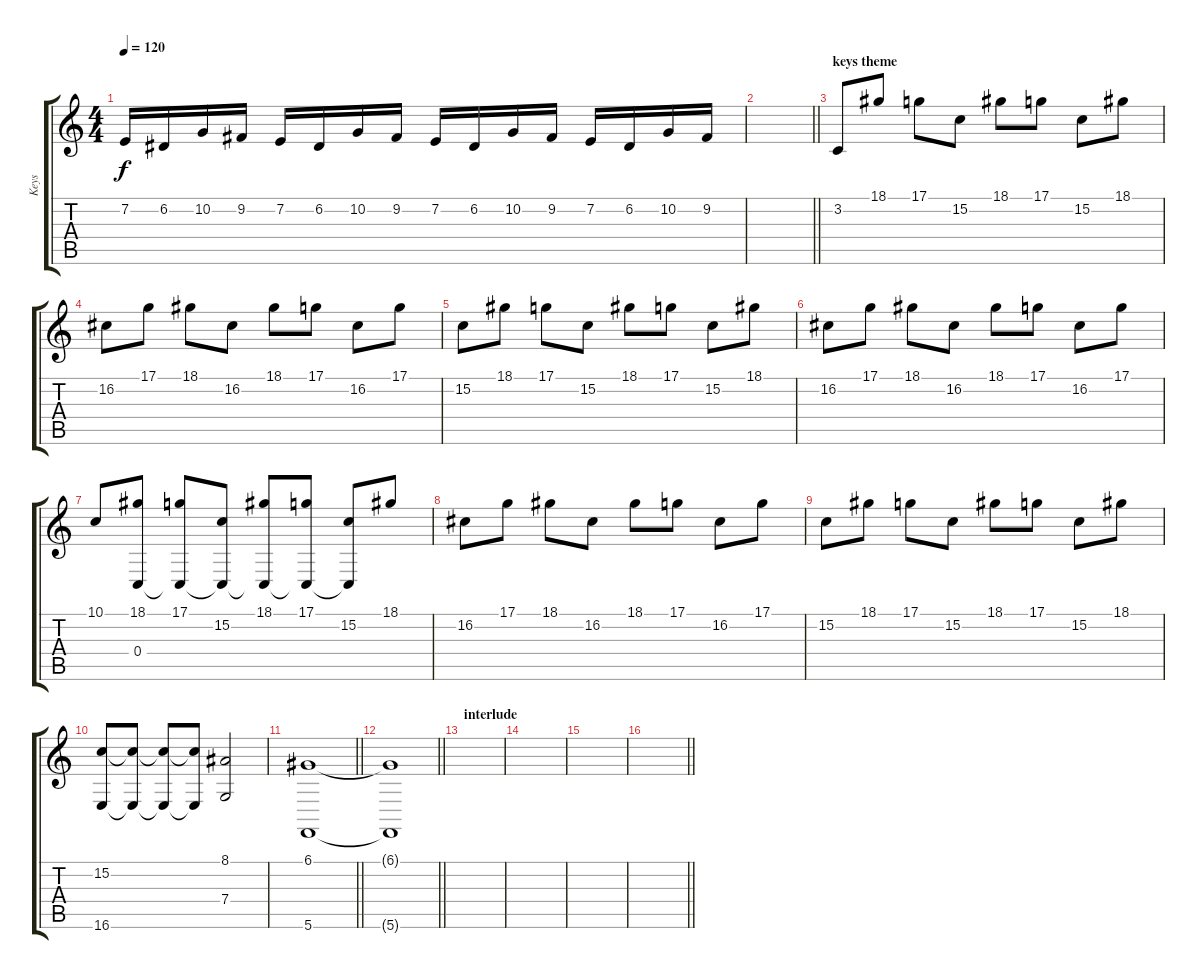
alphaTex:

\track ("Keys" "Keys") {instrument electricgrandpiano}
\staff {score tabs}
\tuning (D4 A3 F3 C3 G2 C2) {hide}
\ts (4 4)
\tempo 120
\clef g2
\ks c
7.2.16{dy f} 6.2.16 10.2.16 9.2.16 7.2.16 6.2.16 10.2.16 9.2.16 7.2.16 6.2.16 10.2.16 9.2.16 7.2.16 6.2.16 10.2.16 9.2.16 |
\barLineRight lightlight
|
\section ("" "keys theme")
3.2.8 18.1.8 17.1.8 15.2.8 18.1.8 17.1.8 15.2.8 18.1.8 |
16.2.8 17.1.8 18.1.8 16.2.8 18.1.8 17.1.8 16.2.8 17.1.8 |
15.2.8 18.1.8 17.1.8 15.2.8 18.1.8 17.1.8 15.2.8 18.1.8 |
16.2.8 17.1.8 18.1.8 16.2.8 18.1.8 17.1.8 16.2.8 17.1.8 |
10.1.8 (18.1 0.4).8 (17.1 0.4{t}).8 (15.2 0.4{t}).8 (18.1 0.4{t}).8 (17.1 0.4{t}).8 (15.2 0.4{t}).8 18.1.8 |
16.2.8 17.1.8 18.1.8 16.2.8 18.1.8 17.1.8 16.2.8 17.1.8 |
15.2.8 18.1.8 17.1.8 15.2.8 18.1.8 17.1.8 15.2.8 18.1.8 |
(15.2 16.6).8 (15.2{t} 16.6{t}).8 (15.2{t} 16.6{t}).8 (15.2{t} 16.6{t}).8 (8.1 7.4).2 |
\barLineRight lightlight
(6.1 5.6).1 |
\barLineRight lightlight
(6.1{t} 5.6{t}).1 |
\section ("" "interlude")
|
|
|
\barLineRight lightlight
